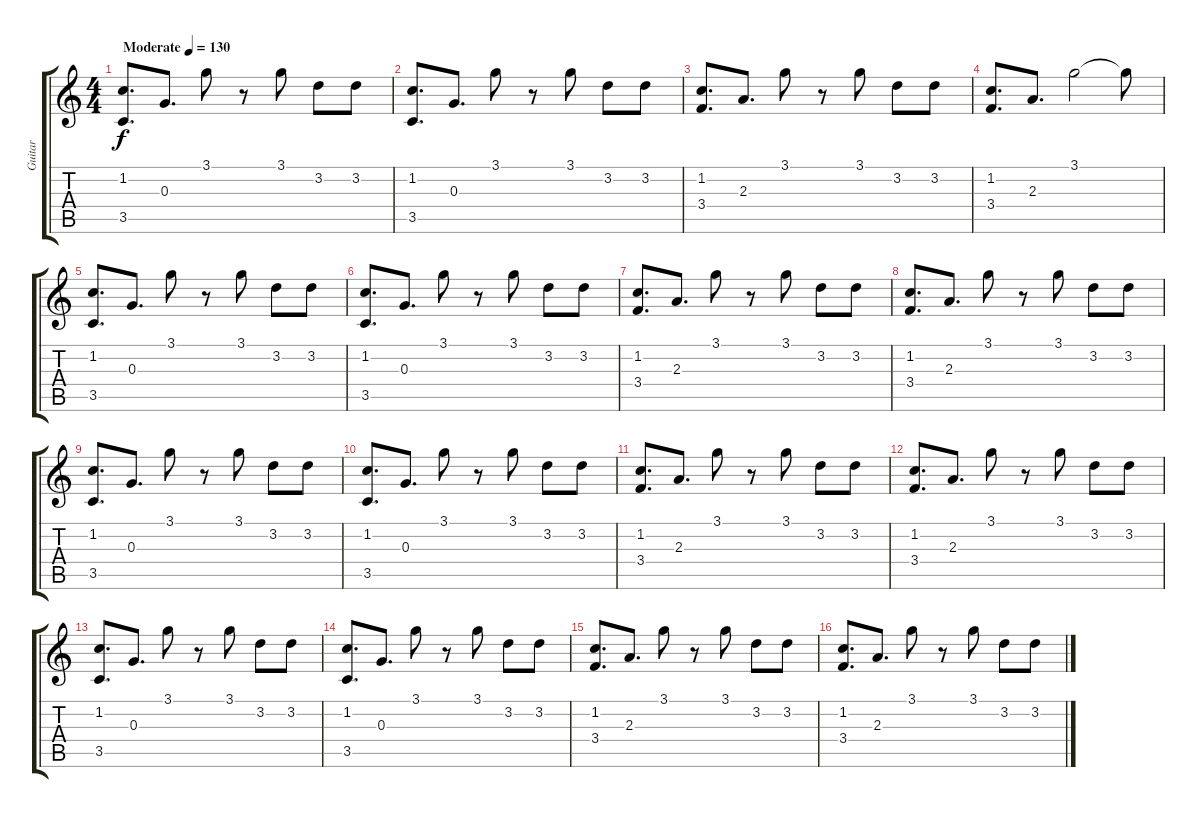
\track ("Guitar" "Guitar") {instrument acousticguitarsteel}
\staff {score tabs}
\tuning (E4 B3 G3 D3 A2 E2) {hide}
\ts (4 4)
\tempo (130 "Moderate")
\clef g2
\ks c
(1.2 3.5).8{d dy f instrument acousticguitarsteel} 0.3.8{d} 3.1.8 r.8 3.1.8 3.2.8 3.2.8 |
(1.2 3.5).8{d} 0.3.8{d} 3.1.8 r.8 3.1.8 3.2.8 3.2.8 |
(1.2 3.4).8{d} 2.3.8{d} 3.1.8 r.8 3.1.8 3.2.8 3.2.8 |
(1.2 3.4).8{d} 2.3.8{d} 3.1.2 3.1{t}.8 |
(1.2 3.5).8{d} 0.3.8{d} 3.1.8 r.8 3.1.8 3.2.8 3.2.8 |
(1.2 3.5).8{d} 0.3.8{d} 3.1.8 r.8 3.1.8 3.2.8 3.2.8 |
(1.2 3.4).8{d} 2.3.8{d} 3.1.8 r.8 3.1.8 3.2.8 3.2.8 |
(1.2 3.4).8{d} 2.3.8{d} 3.1.8 r.8 3.1.8 3.2.8 3.2.8 |
(1.2 3.5).8{d} 0.3.8{d} 3.1.8 r.8 3.1.8 3.2.8 3.2.8 |
(1.2 3.5).8{d} 0.3.8{d} 3.1.8 r.8 3.1.8 3.2.8 3.2.8 |
(1.2 3.4).8{d} 2.3.8{d} 3.1.8 r.8 3.1.8 3.2.8 3.2.8 |
(1.2 3.4).8{d} 2.3.8{d} 3.1.8 r.8 3.1.8 3.2.8 3.2.8 |
(1.2 3.5).8{d} 0.3.8{d} 3.1.8 r.8 3.1.8 3.2.8 3.2.8 |
(1.2 3.5).8{d} 0.3.8{d} 3.1.8 r.8 3.1.8 3.2.8 3.2.8 |
(1.2 3.4).8{d} 2.3.8{d} 3.1.8 r.8 3.1.8 3.2.8 3.2.8 |
(1.2 3.4).8{d} 2.3.8{d} 3.1.8 r.8 3.1.8 3.2.8 3.2.8
